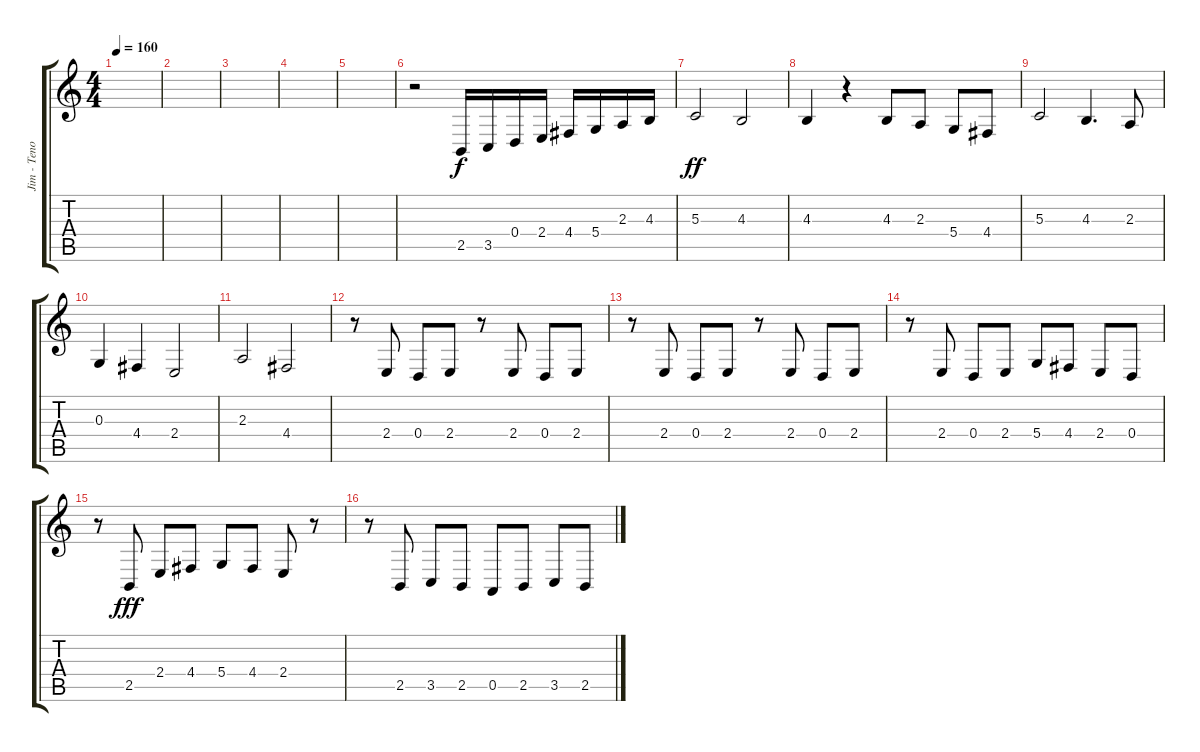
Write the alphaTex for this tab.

\track ("Jim - Tenor Sax" "Jim - Teno") {instrument tenorsax}
\staff {score tabs}
\tuning (E4 B3 G3 D3 A2 E2) {hide}
\ts (4 4)
\tempo 160
\clef g2
\ks c
|
|
|
|
|
r.2 2.5.16 3.5.16 0.4.16 2.4.16 4.4.16 5.4.16 2.3.16 4.3.16 |
5.3.2{dy ff} 4.3.2 |
4.3.4 r.4 4.3.8 2.3.8 5.4.8 4.4.8 |
5.3.2 4.3.4{d} 2.3.8 |
0.3.4 4.4.4 2.4.2 |
2.3.2 4.4.2 |
r.8 2.4.8 0.4.8 2.4.8 r.8 2.4.8 0.4.8 2.4.8 |
r.8 2.4.8 0.4.8 2.4.8 r.8 2.4.8 0.4.8 2.4.8 |
r.8 2.4.8 0.4.8 2.4.8 5.4.8 4.4.8 2.4.8 0.4.8 |
r.8 2.5.8{dy fff} 2.4.8 4.4.8 5.4.8 4.4.8 2.4.8 r.8 |
r.8 2.5.8 3.5.8 2.5.8 0.5.8 2.5.8 3.5.8 2.5.8
